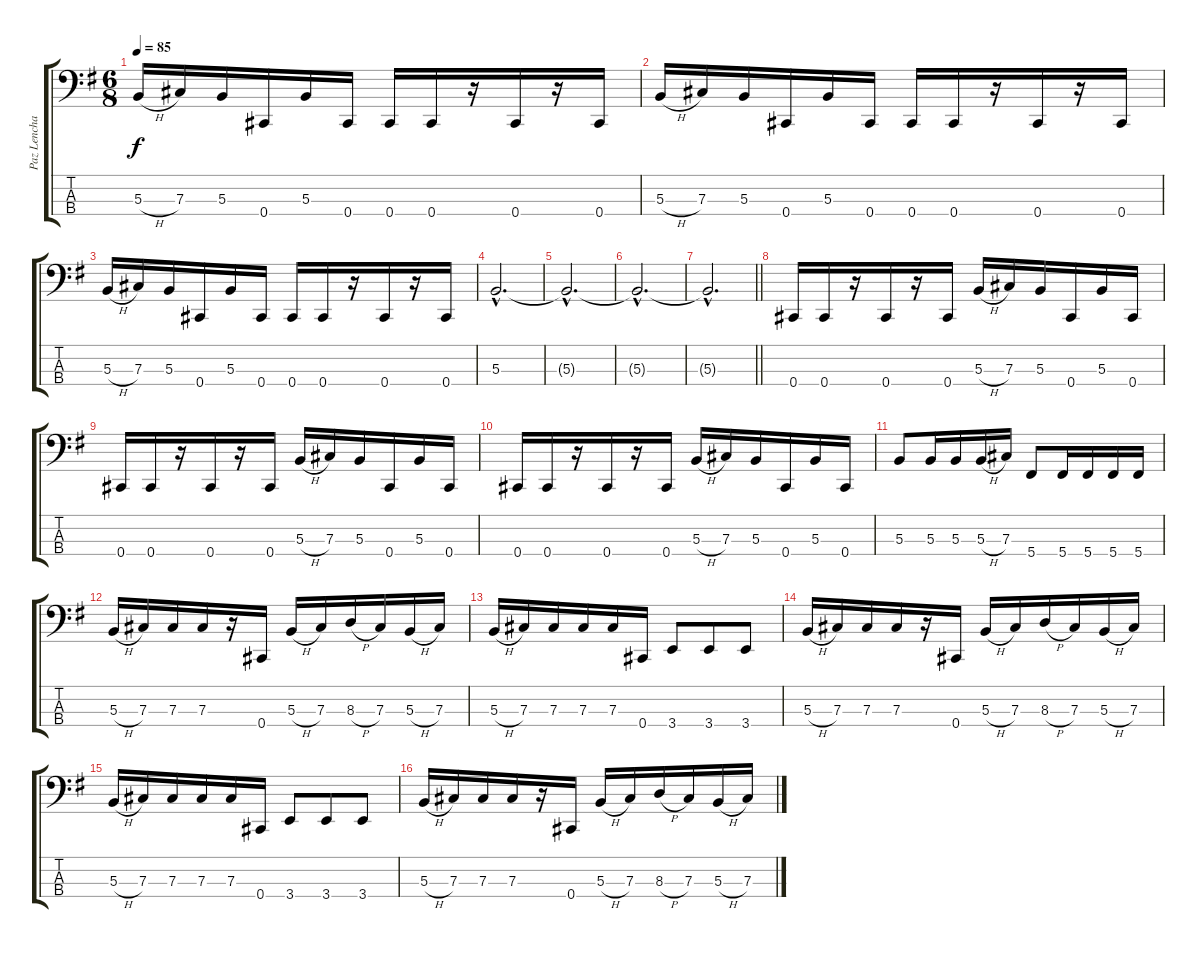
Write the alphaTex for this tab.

\track ("Paz Lenchantin" "Paz Lencha") {instrument electricbasspick}
\staff {score tabs}
\tuning (E2 B1 Gb1 Db1) {hide}
\ts (6 8)
\tempo 85
\clef f4
\ks eminor
5.3{h}.16{dy f} 7.3.16 5.3.16 0.4.16 5.3.16 0.4.16 0.4.16 0.4.16 r.16 0.4.16 r.16 0.4.16 |
5.3{h}.16 7.3.16 5.3.16 0.4.16 5.3.16 0.4.16 0.4.16 0.4.16 r.16 0.4.16 r.16 0.4.16 |
5.3{h}.16 7.3.16 5.3.16 0.4.16 5.3.16 0.4.16 0.4.16 0.4.16 r.16 0.4.16 r.16 0.4.16 |
5.3{hac}.2{d} |
5.3{hac t}.2{d} |
5.3{hac t}.2{d} |
\barLineRight lightlight
5.3{hac t}.2{d} |
0.4.16 0.4.16 r.16 0.4.16 r.16 0.4.16 5.3{h}.16 7.3.16 5.3.16 0.4.16 5.3.16 0.4.16 |
0.4.16 0.4.16 r.16 0.4.16 r.16 0.4.16 5.3{h}.16 7.3.16 5.3.16 0.4.16 5.3.16 0.4.16 |
0.4.16 0.4.16 r.16 0.4.16 r.16 0.4.16 5.3{h}.16 7.3.16 5.3.16 0.4.16 5.3.16 0.4.16 |
5.3.8 5.3.16 5.3.16 5.3{h}.16 7.3.16 5.4.8 5.4.16 5.4.16 5.4.16 5.4.16 |
5.3{h}.16 7.3.16 7.3.16 7.3.16 r.16 0.4.16 5.3{h}.16 7.3.16 8.3{h}.16 7.3.16 5.3{h}.16 7.3.16 |
5.3{h}.16 7.3.16 7.3.16 7.3.16 7.3.16 0.4.16 3.4.8 3.4.8 3.4.8 |
5.3{h}.16 7.3.16 7.3.16 7.3.16 r.16 0.4.16 5.3{h}.16 7.3.16 8.3{h}.16 7.3.16 5.3{h}.16 7.3.16 |
5.3{h}.16 7.3.16 7.3.16 7.3.16 7.3.16 0.4.16 3.4.8 3.4.8 3.4.8 |
5.3{h}.16 7.3.16 7.3.16 7.3.16 r.16 0.4.16 5.3{h}.16 7.3.16 8.3{h}.16 7.3.16 5.3{h}.16 7.3.16
